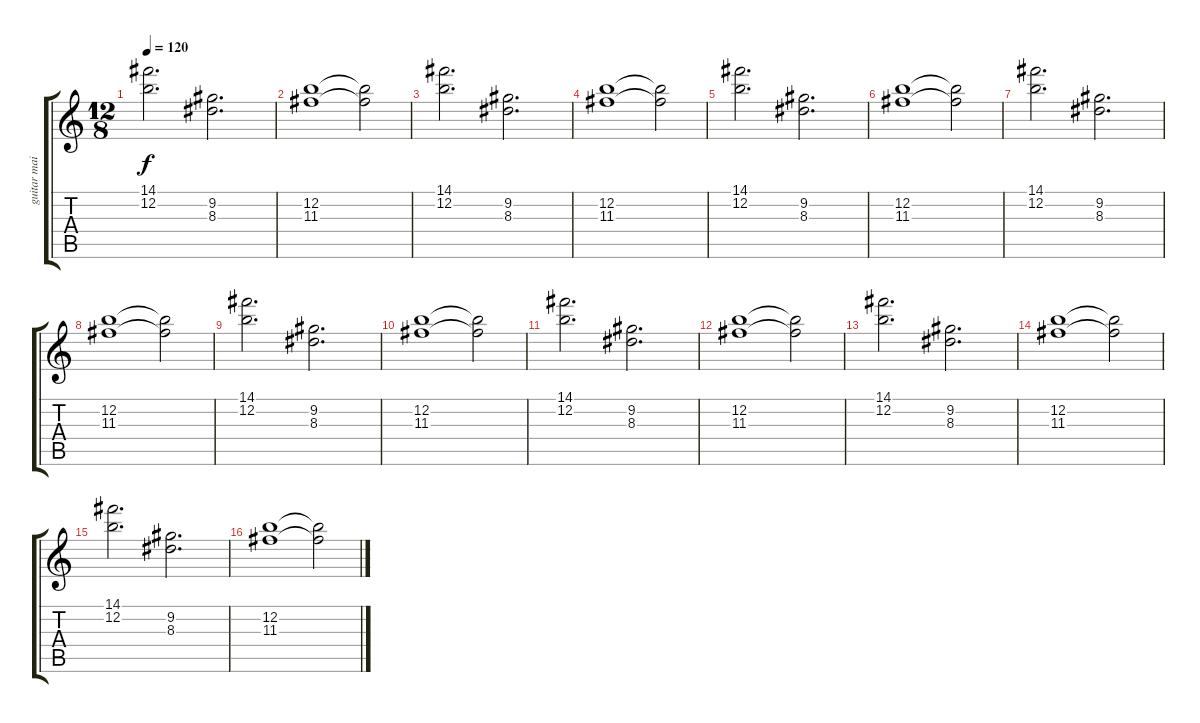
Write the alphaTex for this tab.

\track ("guitar main effects" "guitar mai") {instrument distortionguitar}
\staff {score tabs}
\tuning (E4 B3 G3 D3 A2 E2) {hide}
\ts (12 8)
\tempo 120
\clef g2
\ks c
(14.1 12.2).2{d dy f} (9.2 8.3).2{d} |
(12.2 11.3).1 (12.2{t} 11.3{t}).2 |
(14.1 12.2).2{d} (9.2 8.3).2{d} |
(12.2 11.3).1 (12.2{t} 11.3{t}).2 |
(14.1 12.2).2{d} (9.2 8.3).2{d} |
(12.2 11.3).1 (12.2{t} 11.3{t}).2 |
(14.1 12.2).2{d} (9.2 8.3).2{d} |
(12.2 11.3).1 (12.2{t} 11.3{t}).2 |
(14.1 12.2).2{d} (9.2 8.3).2{d} |
(12.2 11.3).1 (12.2{t} 11.3{t}).2 |
(14.1 12.2).2{d} (9.2 8.3).2{d} |
(12.2 11.3).1 (12.2{t} 11.3{t}).2 |
(14.1 12.2).2{d} (9.2 8.3).2{d} |
(12.2 11.3).1 (12.2{t} 11.3{t}).2 |
(14.1 12.2).2{d} (9.2 8.3).2{d} |
(12.2 11.3).1 (12.2{t} 11.3{t}).2
